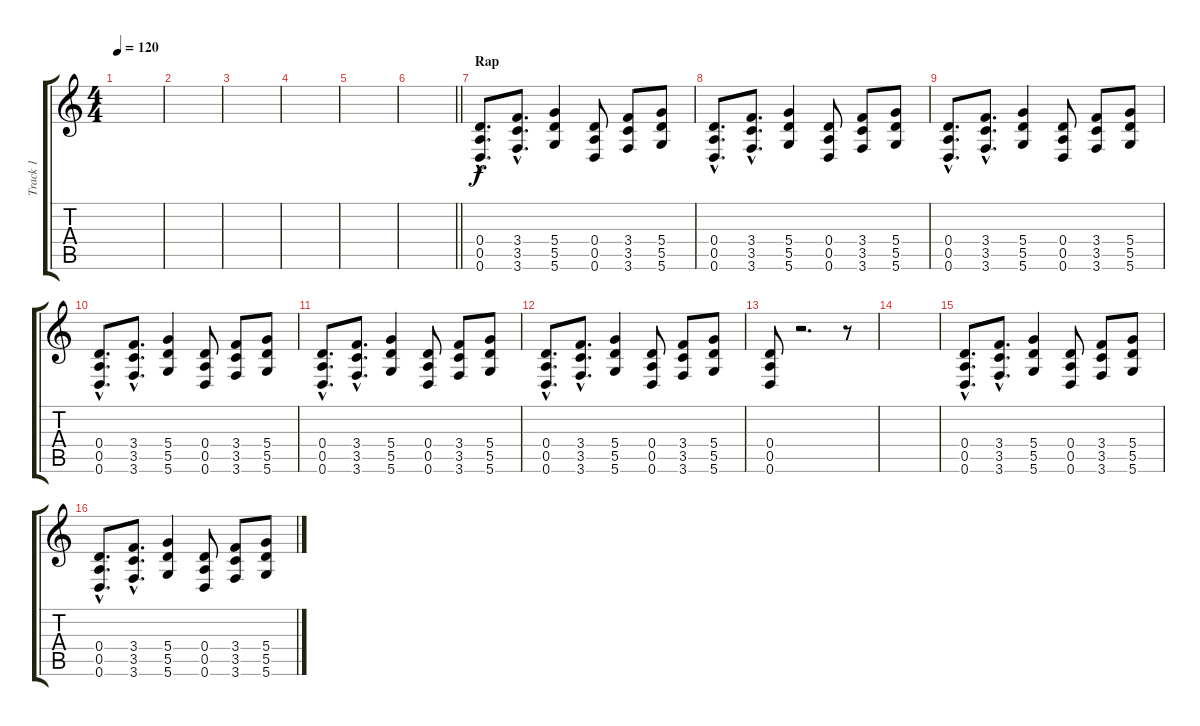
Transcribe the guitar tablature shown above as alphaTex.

\track ("Track 1" "Track 1") {instrument distortionguitar}
\staff {score tabs}
\tuning (E4 B3 G3 D3 A2 D2) {hide}
\ts (4 4)
\tempo 120
\clef g2
\ks c
|
|
|
|
|
\barLineRight lightlight
|
\section ("" "Rap")
(0.4{hac} 0.5{hac} 0.6{hac}).8{d volume 13} (3.4{hac} 3.5{hac} 3.6{hac}).8{d} (5.4 5.5 5.6).4 (0.4 0.5 0.6).8 (3.4 3.5 3.6).8 (5.4 5.5 5.6).8 |
(0.4{hac} 0.5{hac} 0.6{hac}).8{d} (3.4{hac} 3.5{hac} 3.6{hac}).8{d} (5.4 5.5 5.6).4 (0.4 0.5 0.6).8 (3.4 3.5 3.6).8 (5.4 5.5 5.6).8 |
(0.4{hac} 0.5{hac} 0.6{hac}).8{d} (3.4{hac} 3.5{hac} 3.6{hac}).8{d} (5.4 5.5 5.6).4 (0.4 0.5 0.6).8 (3.4 3.5 3.6).8 (5.4 5.5 5.6).8 |
(0.4{hac} 0.5{hac} 0.6{hac}).8{d} (3.4{hac} 3.5{hac} 3.6{hac}).8{d} (5.4 5.5 5.6).4 (0.4 0.5 0.6).8 (3.4 3.5 3.6).8 (5.4 5.5 5.6).8 |
(0.4{hac} 0.5{hac} 0.6{hac}).8{d} (3.4{hac} 3.5{hac} 3.6{hac}).8{d} (5.4 5.5 5.6).4 (0.4 0.5 0.6).8 (3.4 3.5 3.6).8 (5.4 5.5 5.6).8 |
(0.4{hac} 0.5{hac} 0.6{hac}).8{d} (3.4{hac} 3.5{hac} 3.6{hac}).8{d} (5.4 5.5 5.6).4 (0.4 0.5 0.6).8 (3.4 3.5 3.6).8 (5.4 5.5 5.6).8 |
(0.4 0.5 0.6).8 r.2{d} r.8 |
|
(0.4{hac} 0.5{hac} 0.6{hac}).8{d} (3.4{hac} 3.5{hac} 3.6{hac}).8{d} (5.4 5.5 5.6).4 (0.4 0.5 0.6).8 (3.4 3.5 3.6).8 (5.4 5.5 5.6).8 |
(0.4{hac} 0.5{hac} 0.6{hac}).8{d} (3.4{hac} 3.5{hac} 3.6{hac}).8{d} (5.4 5.5 5.6).4 (0.4 0.5 0.6).8 (3.4 3.5 3.6).8 (5.4 5.5 5.6).8
